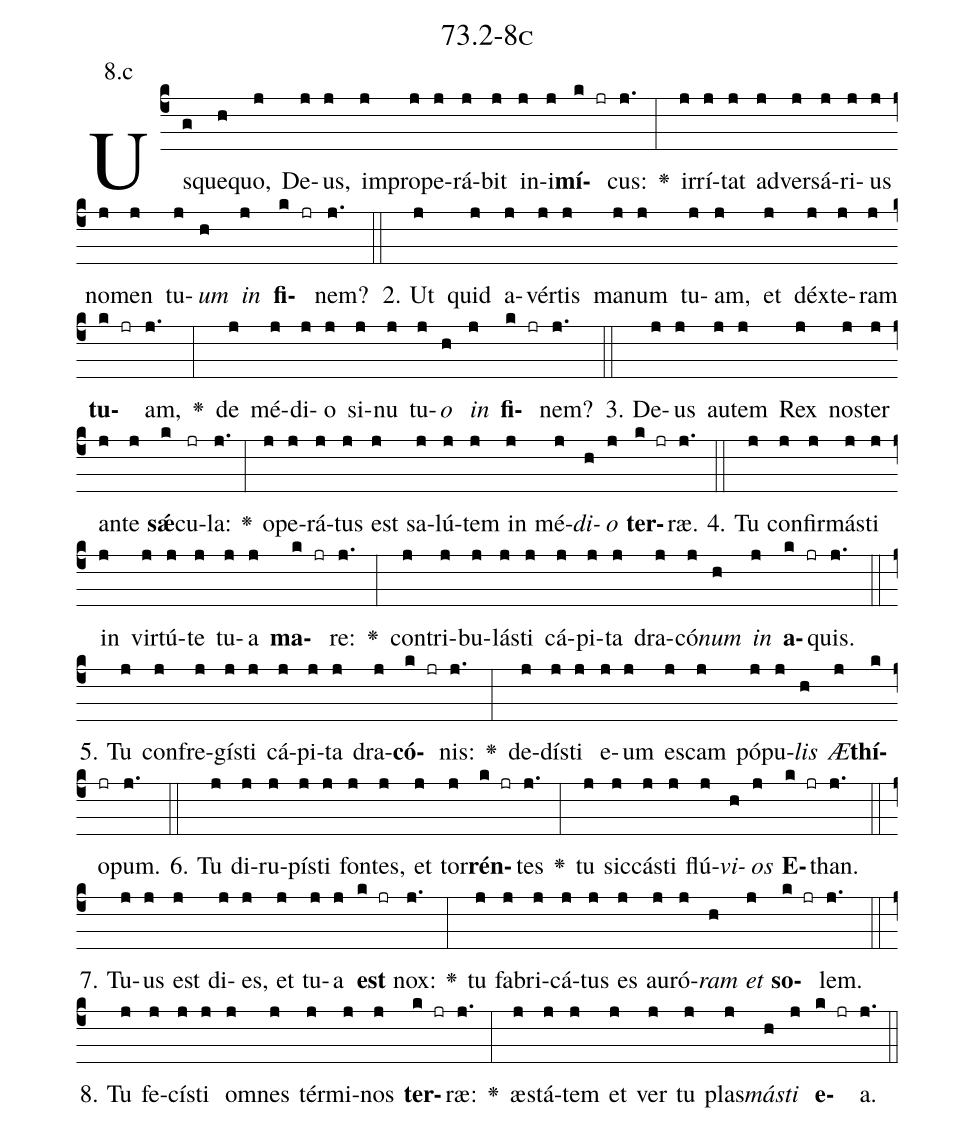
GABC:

name: 73.2-8c;
annotation: 8.c;
%%
(c4)Us(g)que(h)quo,(j) De(j)us,(j) im(j)pro(j)pe(j)rá(j)bit(j) in(j)i(j)<b>mí</b>(k jr)cus:(j.) <v>\greheightstar</v>(:) ir(j)rí(j)tat(j) ad(j)ver(j)sá(j)ri(j)us(j) no(j)men(j) tu(j)<i>um</i>(h) <i>in</i>(j) <b>fi</b>(k jr)nem?(j.) (::)
2. Ut(j) quid(j) a(j)vér(j)tis(j) ma(j)num(j) tu(j)am,(j) et(j) déx(j)te(j)ram(j) <b>tu</b>(k jr)am,(j.) <v>\greheightstar</v>(:) de(j) mé(j)di(j)o(j) si(j)nu(j) tu(j)<i>o</i>(h) <i>in</i>(j) <b>fi</b>(k jr)nem?(j.) (::)
3. De(j)us(j) au(j)tem(j) Rex(j) nos(j)ter(j) an(j)te(j) <b>sǽ</b>(k)cu(jr)la:(j.) <v>\greheightstar</v>(:) o(j)pe(j)rá(j)tus(j) est(j) sa(j)lú(j)tem(j) in(j) mé(j)<i>di</i>(h)<i>o</i>(j) <b>ter</b>(k jr)ræ.(j.) (::)
4. Tu(j) con(j)fir(j)más(j)ti(j) in(j) vir(j)tú(j)te(j) tu(j)a(j) <b>ma</b>(k jr)re:(j.) <v>\greheightstar</v>(:) con(j)tri(j)bu(j)lás(j)ti(j) cá(j)pi(j)ta(j) dra(j)có(j)<i>num</i>(h) <i>in</i>(j) <b>a</b>(k jr)quis.(j.) (::)
5. Tu(j) con(j)fre(j)gís(j)ti(j) cá(j)pi(j)ta(j) dra(j)<b>có</b>(k jr)nis:(j.) <v>\greheightstar</v>(:) de(j)dís(j)ti(j) e(j)um(j) es(j)cam(j) pó(j)pu(j)<i>lis</i>(h) <i>Æ</i>(j)<b>thí</b>(k)o(jr)pum.(j.) (::)
6. Tu(j) di(j)ru(j)pís(j)ti(j) fon(j)tes,(j) et(j) tor(j)<b>rén</b>(k jr)tes(j.) <v>\greheightstar</v>(:) tu(j) sic(j)cás(j)ti(j) flú(j)<i>vi</i>(h)<i>os</i>(j) <b>E</b>(k jr)than.(j.) (::)
7. Tu(j)us(j) est(j) di(j)es,(j) et(j) tu(j)a(j) <b>est</b>(k jr) nox:(j.) <v>\greheightstar</v>(:) tu(j) fa(j)bri(j)cá(j)tus(j) es(j) au(j)ró(j)<i>ram</i>(h) <i>et</i>(j) <b>so</b>(k jr)lem.(j.) (::)
8. Tu(j) fe(j)cís(j)ti(j) om(j)nes(j) tér(j)mi(j)nos(j) <b>ter</b>(k jr)ræ:(j.) <v>\greheightstar</v>(:) æs(j)tá(j)tem(j) et(j) ver(j) tu(j) plas(j)<i>más</i>(h)<i>ti</i>(j) <b>e</b>(k jr)a.(j.) (::)
